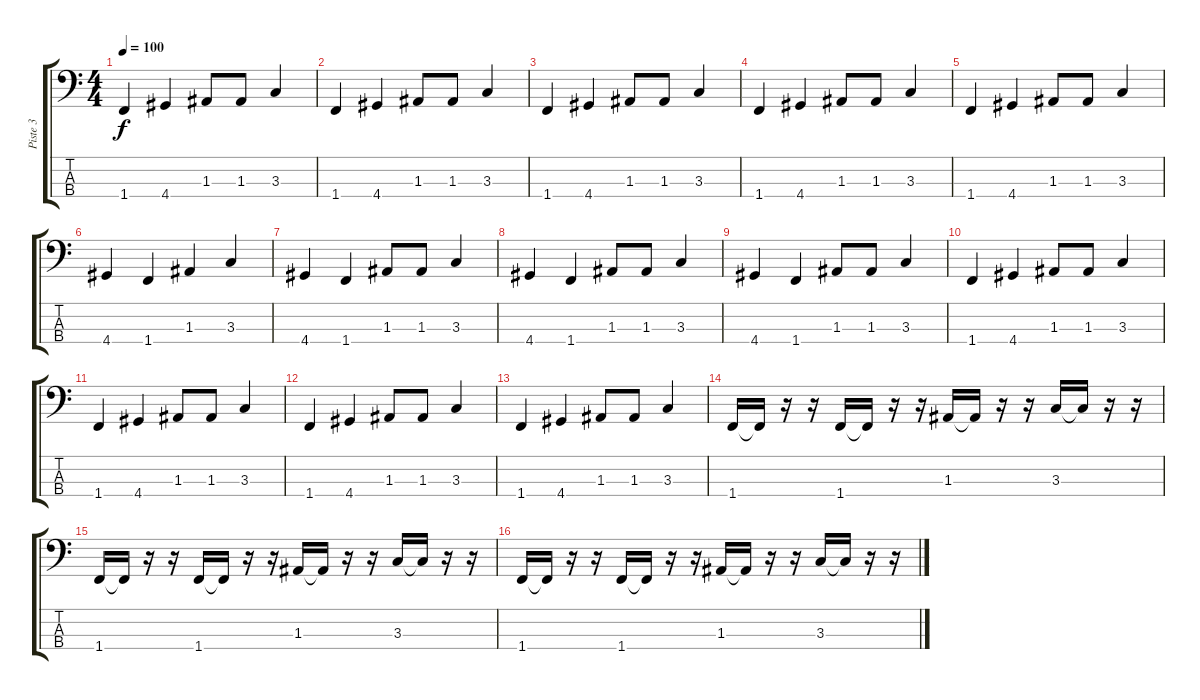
\track ("Piste 3" "Piste 3") {instrument electricbassfinger}
\staff {score tabs}
\tuning (G2 D2 A1 E1) {hide}
\ts (4 4)
\tempo 100
\clef f4
\ks c
1.4.4{dy f} 4.4.4 1.3.8 1.3.8 3.3.4 |
1.4.4 4.4.4 1.3.8 1.3.8 3.3.4 |
1.4.4 4.4.4 1.3.8 1.3.8 3.3.4 |
1.4.4 4.4.4 1.3.8 1.3.8 3.3.4 |
1.4.4 4.4.4 1.3.8 1.3.8 3.3.4 |
4.4.4 1.4.4 1.3.4 3.3.4 |
4.4.4 1.4.4 1.3.8 1.3.8 3.3.4 |
4.4.4 1.4.4 1.3.8 1.3.8 3.3.4 |
4.4.4 1.4.4 1.3.8 1.3.8 3.3.4 |
1.4.4 4.4.4 1.3.8 1.3.8 3.3.4 |
1.4.4 4.4.4 1.3.8 1.3.8 3.3.4 |
1.4.4 4.4.4 1.3.8 1.3.8 3.3.4 |
1.4.4 4.4.4 1.3.8 1.3.8 3.3.4 |
1.4.16 1.4{t}.16 r.16 r.16 1.4.16 1.4{t}.16 r.16 r.16 1.3.16 1.3{t}.16 r.16 r.16 3.3.16 3.3{t}.16 r.16 r.16 |
1.4.16 1.4{t}.16 r.16 r.16 1.4.16 1.4{t}.16 r.16 r.16 1.3.16 1.3{t}.16 r.16 r.16 3.3.16 3.3{t}.16 r.16 r.16 |
1.4.16 1.4{t}.16 r.16 r.16 1.4.16 1.4{t}.16 r.16 r.16 1.3.16 1.3{t}.16 r.16 r.16 3.3.16 3.3{t}.16 r.16 r.16
